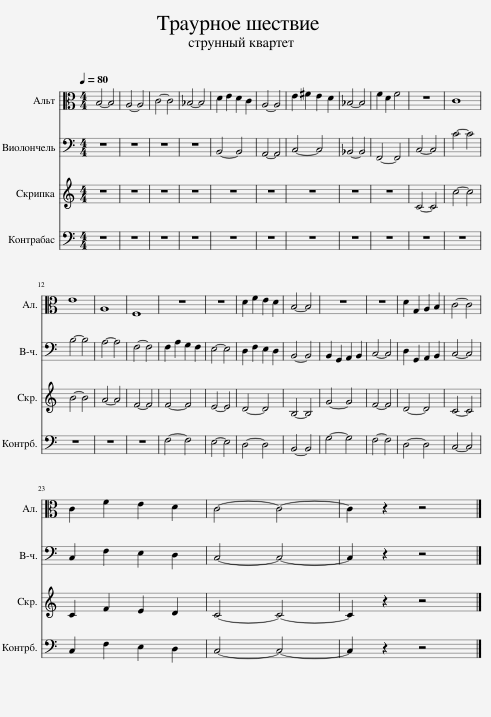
X:1
%%score 1 2 3 4
L:1/8
Q:1/4=80
M:4/4
I:linebreak $
K:C
V:1 alto
V:2 bass
V:3 treble
V:4 bass transpose=-12
V:1
 B,4- B,4 | A,4- A,4 | C4- C4 | _B,4- B,4 | D2 E2 D2 C2 | %5
 A,4- A,4 | E2 ^F2 E2 D2 | _B,4- B,4 | F2 D2 F4 | z8 | %10
 C8 |$ E8 | A,8 | F,8 | z8 | %15
 z8 | D2 F2 E2 D2 | B,4- B,4 | z8 | z8 | %20
 D2 G,2 A,2 B,2 | C4- C4 |$ C2 F2 E2 D2 | C4- C4- | C2 z2 z4 |] %25
V:2
 z8 | z8 | z8 | z8 | B,,4- B,,4 | %5
 A,,4- A,,4 | C,4- C,4 | _B,,4- B,,4 | F,,4- F,,4 | C,4- C,4 | %10
 C4- C4 |$ B,4- B,4 | A,4- A,4 | F,4- F,4 | F,2 A,2 G,2 F,2 | %15
 E,4- E,4 | D,2 F,2 E,2 D,2 | B,,4- B,,4 | B,,2 G,,2 A,,2 B,,2 | C,4- C,4 | %20
 D,2 G,,2 A,,2 B,,2 | C,4- C,4 |$ C,2 F,2 E,2 D,2 | C,4- C,4- | C,2 z2 z4 |] %25
V:3
 z8 | z8 | z8 | z8 | z8 | %5
 z8 | z8 | z8 | z8 | C4- C4 | %10
 c4- c4 |$ B4- B4 | A4- A4 | F4- F4 | F4- F4 | %15
 E4- E4 | D4- D4 | B,4- B,4 | G4- G4 | F4- F4 | %20
 D4- D4 | C4- C4 |$ C2 F2 E2 D2 | C4- C4- | C2 z2 z4 |] %25
V:4
 z8 | z8 | z8 | z8 | z8 | %5
 z8 | z8 | z8 | z8 | z8 | %10
 z8 |$ z8 | z8 | z8 | F,4- F,4 | %15
 E,4- E,4 | D,4- D,4 | B,,4- B,,4 | G,4- G,4 | F,4- F,4 | %20
 D,4- D,4 | C,4- C,4 |$ C,2 F,2 E,2 D,2 | C,4- C,4- | C,2 z2 z4 |] %25
